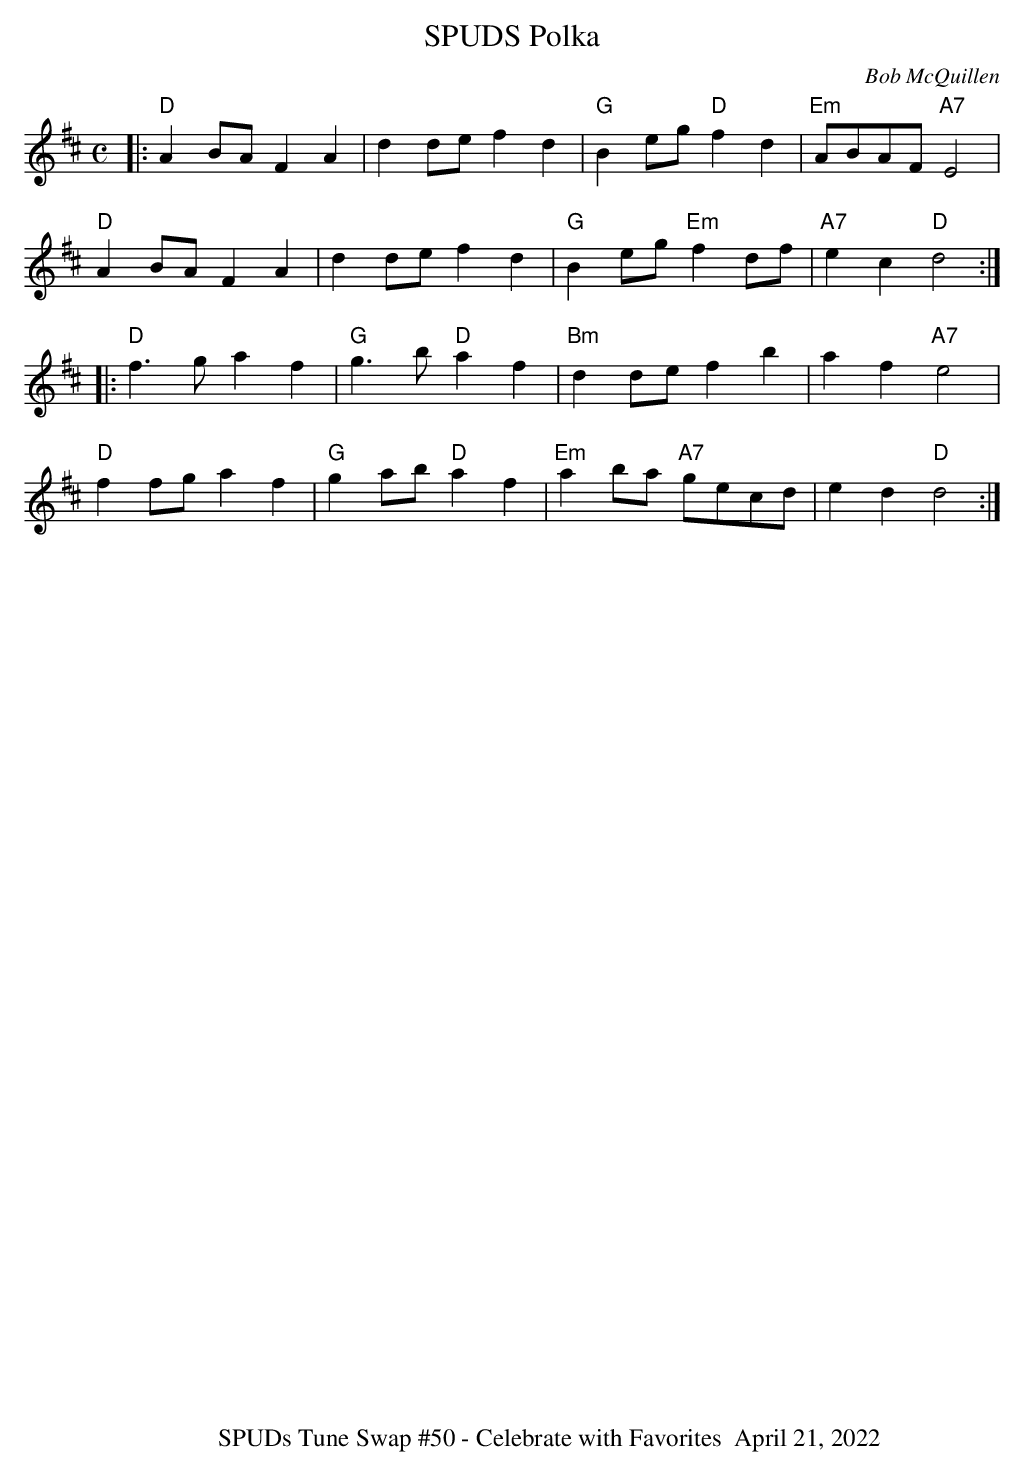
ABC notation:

X:1
T:SPUDS Polka
C:Bob McQuillen
M:C
K:D
|:"D" A2BAF2A2 | d2 de f2d2|"G"B2eg "D"f2d2|"Em"ABAF "A7"E4|
"D" A2BAF2A2 | d2 de f2d2|"G"B2eg "Em"f2 df|"A7"e2 c2 "D"d4:|
|:"D"f2>g2 a2f2| "G"g2>b2 "D"a2f2|"Bm"d2 de f2b2|a2f2 "A7"e4|
"D"f2 fg a2 f2|"G"g2 ab "D"a2f2|"Em"a2 ba "A7"gecd|e2 d2 "D"d4:|
